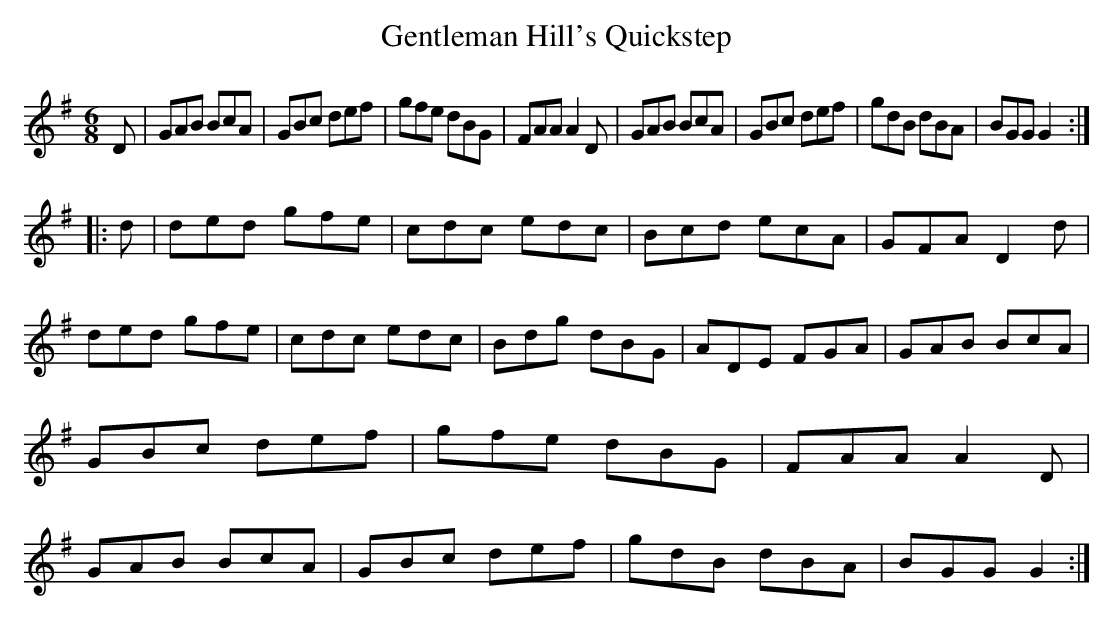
X:1
T:Gentleman Hill's Quickstep
M:6/8
K:G
D|\
GAB BcA | GBc def | gfe dBG | FAA A2D | \
GAB BcA | GBc def | gdB dBA | BGG G2 :|
|:d |\
ded gfe | cdc edc | Bcd ecA | GFA D2d |\
ded gfe | cdc edc | Bdg dBG | ADE FGA |\
GAB BcA | GBc def | gfe dBG | FAA A2D |\
GAB BcA | GBc def | gdB dBA | BGG G2 :|
